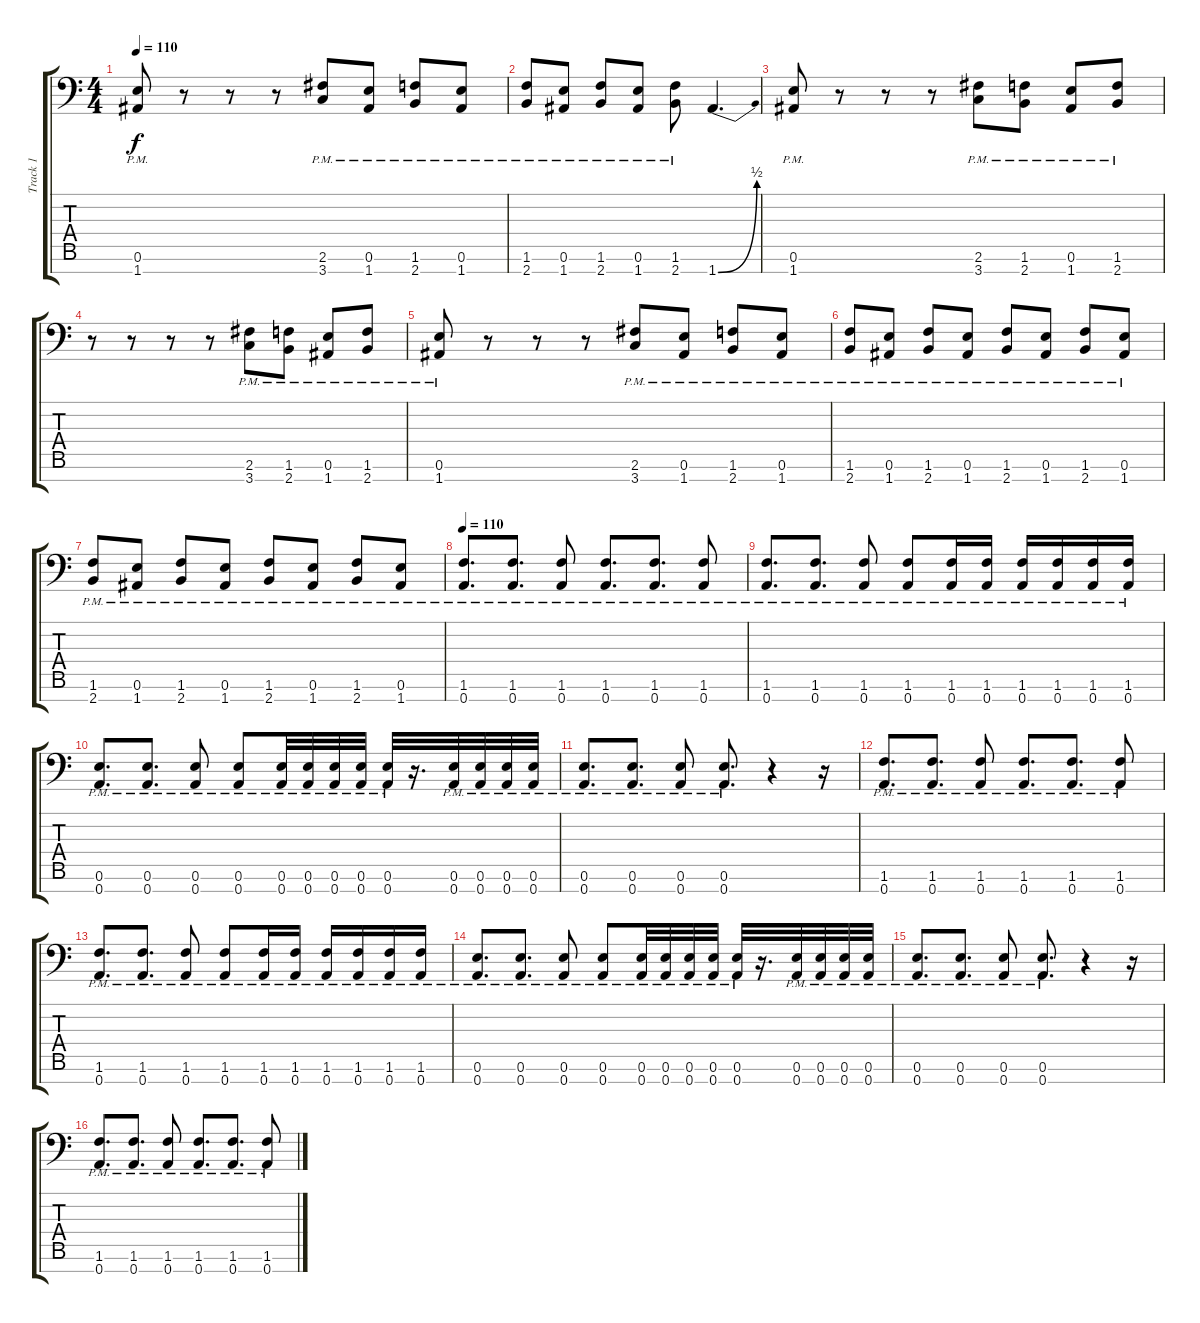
\track ("Track 1" "Track 1") {instrument distortionguitar}
\staff {score tabs}
\tuning (E4 B3 G3 D3 A2 E2 A1) {hide}
\ts (4 4)
\tempo 110
\clef f4
\ks c
(0.6{pm} 1.7{pm}).8{dy f} r.8 r.8 r.8 (2.6{pm} 3.7{pm}).8 (0.6{pm} 1.7{pm}).8 (1.6{pm} 2.7{pm}).8 (0.6{pm} 1.7{pm}).8 |
(1.6{pm} 2.7{pm}).8 (0.6{pm} 1.7{pm}).8 (1.6{pm} 2.7{pm}).8 (0.6{pm} 1.7{pm}).8 (1.6{pm} 2.7{pm}).8 1.7{be (bend 0 0 60 2)}.4{d} |
(0.6{pm} 1.7{pm}).8 r.8 r.8 r.8 (2.6{pm} 3.7{pm}).8 (1.6{pm} 2.7{pm}).8 (0.6{pm} 1.7{pm}).8 (1.6{pm} 2.7{pm}).8 |
r.8 r.8 r.8 r.8 (2.6{pm} 3.7{pm}).8 (1.6{pm} 2.7{pm}).8 (0.6{pm} 1.7{pm}).8 (1.6{pm} 2.7{pm}).8 |
(0.6{pm} 1.7{pm}).8 r.8 r.8 r.8 (2.6{pm} 3.7{pm}).8 (0.6{pm} 1.7{pm}).8 (1.6{pm} 2.7{pm}).8 (0.6{pm} 1.7{pm}).8 |
(1.6{pm} 2.7{pm}).8 (0.6{pm} 1.7{pm}).8 (1.6{pm} 2.7{pm}).8 (0.6{pm} 1.7{pm}).8 (1.6{pm} 2.7{pm}).8 (0.6{pm} 1.7{pm}).8 (1.6{pm} 2.7{pm}).8 (0.6{pm} 1.7{pm}).8 |
(1.6{pm} 2.7{pm}).8 (0.6{pm} 1.7{pm}).8 (1.6{pm} 2.7{pm}).8 (0.6{pm} 1.7{pm}).8 (1.6{pm} 2.7{pm}).8 (0.6{pm} 1.7{pm}).8 (1.6{pm} 2.7{pm}).8 (0.6{pm} 1.7{pm}).8 |
\tempo 110
(1.6{pm} 0.7{pm}).8{d} (1.6{pm} 0.7{pm}).8{d} (1.6{pm} 0.7{pm}).8 (1.6{pm} 0.7{pm}).8{d} (1.6{pm} 0.7{pm}).8{d} (1.6{pm} 0.7{pm}).8 |
(1.6{pm} 0.7{pm}).8{d} (1.6{pm} 0.7{pm}).8{d} (1.6{pm} 0.7{pm}).8 (1.6{pm} 0.7{pm}).8 (1.6{pm} 0.7{pm}).16 (1.6{pm} 0.7{pm}).16 (1.6{pm} 0.7{pm}).16 (1.6{pm} 0.7{pm}).16 (1.6{pm} 0.7{pm}).16 (1.6{pm} 0.7{pm}).16 |
(0.6{pm} 0.7{pm}).8{d} (0.6{pm} 0.7{pm}).8{d} (0.6{pm} 0.7{pm}).8 (0.6{pm} 0.7{pm}).8 (0.6{pm} 0.7{pm}).32 (0.6{pm} 0.7{pm}).32 (0.6{pm} 0.7{pm}).32 (0.6{pm} 0.7{pm}).32 (0.6{pm} 0.7{pm}).32 r.16{d} (0.6{pm} 0.7{pm}).32 (0.6{pm} 0.7{pm}).32 (0.6{pm} 0.7{pm}).32 (0.6{pm} 0.7{pm}).32 |
(0.6{pm} 0.7{pm}).8{d} (0.6{pm} 0.7{pm}).8{d} (0.6{pm} 0.7{pm}).8 (0.6{pm} 0.7{pm}).8{d} r.4 r.16 |
(1.6{pm} 0.7{pm}).8{d} (1.6{pm} 0.7{pm}).8{d} (1.6{pm} 0.7{pm}).8 (1.6{pm} 0.7{pm}).8{d} (1.6{pm} 0.7{pm}).8{d} (1.6{pm} 0.7{pm}).8 |
(1.6{pm} 0.7{pm}).8{d} (1.6{pm} 0.7{pm}).8{d} (1.6{pm} 0.7{pm}).8 (1.6{pm} 0.7{pm}).8 (1.6{pm} 0.7{pm}).16 (1.6{pm} 0.7{pm}).16 (1.6{pm} 0.7{pm}).16 (1.6{pm} 0.7{pm}).16 (1.6{pm} 0.7{pm}).16 (1.6{pm} 0.7{pm}).16 |
(0.6{pm} 0.7{pm}).8{d} (0.6{pm} 0.7{pm}).8{d} (0.6{pm} 0.7{pm}).8 (0.6{pm} 0.7{pm}).8 (0.6{pm} 0.7{pm}).32 (0.6{pm} 0.7{pm}).32 (0.6{pm} 0.7{pm}).32 (0.6{pm} 0.7{pm}).32 (0.6{pm} 0.7{pm}).32 r.16{d} (0.6{pm} 0.7{pm}).32 (0.6{pm} 0.7{pm}).32 (0.6{pm} 0.7{pm}).32 (0.6{pm} 0.7{pm}).32 |
(0.6{pm} 0.7{pm}).8{d} (0.6{pm} 0.7{pm}).8{d} (0.6{pm} 0.7{pm}).8 (0.6{pm} 0.7{pm}).8{d} r.4 r.16 |
(1.6{pm} 0.7{pm}).8{d} (1.6{pm} 0.7{pm}).8{d} (1.6{pm} 0.7{pm}).8 (1.6{pm} 0.7{pm}).8{d} (1.6{pm} 0.7{pm}).8{d} (1.6{pm} 0.7{pm}).8
